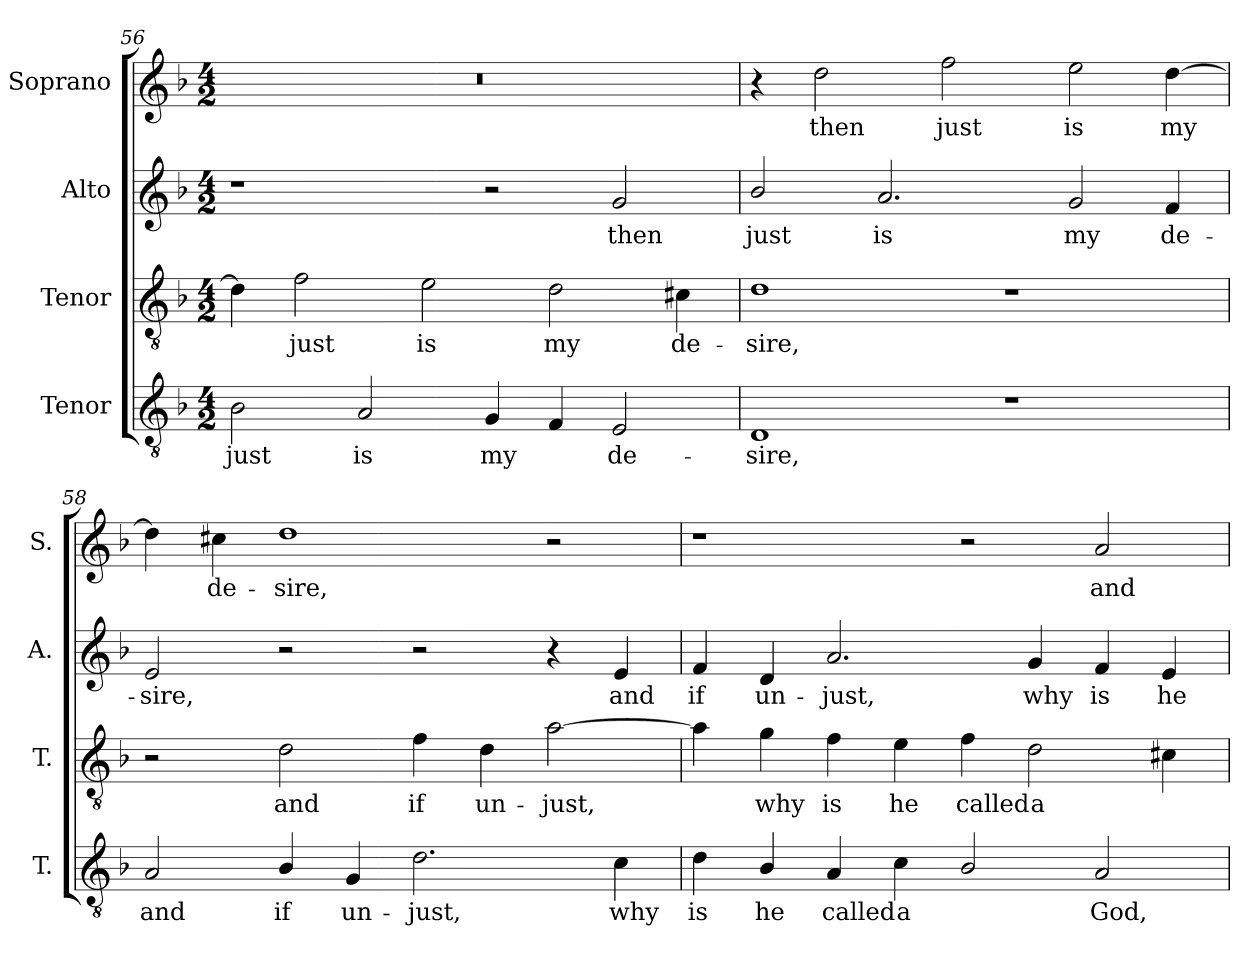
**kern	**text	**kern	**text	**kern	**text	**kern	**text
*part4	*part4	*part3	*part3	*part2	*part2	*part1	*part1
*staff4	*staff4	*staff3	*staff3	*staff2	*staff2	*staff1	*staff1
*I"Tenor	*	*I"Tenor	*	*I"Alto	*	*I"Soprano	*
*I'T.	*	*I'T.	*	*I'A.	*	*I'S.	*
*clefGv2	*	*clefGv2	*	*clefG2	*	*clefG2	*
*ITrd7c12	*	*ITrd7c12	*	*	*	*	*
*k[b-]	*	*k[b-]	*	*k[b-]	*	*k[b-]	*
*F:	*	*F:	*	*F:	*	*F:	*
*M4/2	*	*M4/2	*	*M4/2	*	*M4/2	*
=56	=56	=56	=56	=56	=56	=56	=56
!	!LO:LY:b:color=#000000	!	!	!	!	!LO:N:vis=1	!
2BB-i\	just	4Di\]	.	1r	.	0r	.
!	!	!	!LO:LY:b:color=#000000	!	!	!	!
.	.	2Fi\	just	.	.	.	.
!	!LO:LY:b:color=#000000	!	!	!	!	!	!
2AAi/	is	.	.	.	.	.	.
!	!	!	!LO:LY:b:color=#000000	!	!	!	!
.	.	2Ei\	is	.	.	.	.
!	!LO:LY:b:color=#000000	!	!	!	!	!	!
4GGi/	my	.	.	2r	.	.	.
!	!	!	!LO:LY:b:color=#000000	!	!	!	!
4FFi/	.	2Di\	my	.	.	.	.
!	!LO:LY:b:color=#000000	!	!	!	!	!	!
!	!	!	!	!	!LO:LY:b:color=#000000	!	!
2EEi/	de-	.	.	2gi/	then	.	.
!	!	!	!LO:LY:b:color=#000000	!	!	!	!
.	.	4C#Xi\	de-	.	.	.	.
!!LO:PB:g=z
=57	=57	=57	=57	=57	=57	=57	=57
!	!LO:LY:b:color=#000000	!	!	!	!	!	!
!	!	!	!LO:LY:b:color=#000000	!	!	!	!
!	!	!	!	!	!LO:LY:b:color=#000000	!	!
1DDi	-sire,	1Di	-sire,	2b-i/	just	4r	.
!	!	!	!	!	!	!	!LO:LY:b:color=#000000
.	.	.	.	.	.	2ddi\	then
!	!	!	!	!	!LO:LY:b:color=#000000	!	!
.	.	.	.	2.ai/	is	.	.
!	!	!	!	!	!	!	!LO:LY:b:color=#000000
.	.	.	.	.	.	2ffi\	just
1r	.	1r	.	.	.	.	.
!	!	!	!	!	!LO:LY:b:color=#000000	!	!
!	!	!	!	!	!	!	!LO:LY:b:color=#000000
.	.	.	.	2gi/	my	2eei\	is
!	!	!	!	!	!LO:LY:b:color=#000000	!	!
!	!	!	!	!	!	!	!LO:LY:b:color=#000000
.	.	.	.	4fi/	de-	[4ddi\	my
=58	=58	=58	=58	=58	=58	=58	=58
!	!LO:LY:b:color=#000000	!	!	!	!	!	!
!	!	!	!	!	!LO:LY:b:color=#000000	!	!
2AAi/	and	2r	.	2ei/	-sire,	4ddi\]	.
!	!	!	!	!	!	!	!LO:LY:b:color=#000000
.	.	.	.	.	.	4cc#Xi\	de-
!	!LO:LY:b:color=#000000	!	!	!	!	!	!
!	!	!	!LO:LY:b:color=#000000	!	!	!	!
!	!	!	!	!	!	!	!LO:LY:b:color=#000000
4BB-i/	if	2Di\	and	2r	.	1ddi	-sire,
!	!LO:LY:b:color=#000000	!	!	!	!	!	!
4GGi/	un-	.	.	.	.	.	.
!	!LO:LY:b:color=#000000	!	!	!	!	!	!
!	!	!	!LO:LY:b:color=#000000	!	!	!	!
2.Di\	-just,	4Fi\	if	2r	.	.	.
!	!	!	!LO:LY:b:color=#000000	!	!	!	!
.	.	4Di\	un-	.	.	.	.
!	!	!	!LO:LY:b:color=#000000	!	!	!	!
.	.	[2Ai\	-just,	4r	.	2r	.
!	!LO:LY:b:color=#000000	!	!	!	!	!	!
!	!	!	!	!	!LO:LY:b:color=#000000	!	!
4Ci\	why	.	.	4ei/	and	.	.
=59	=59	=59	=59	=59	=59	=59	=59
!	!LO:LY:b:color=#000000	!	!	!	!	!	!
!	!	!	!	!	!LO:LY:b:color=#000000	!	!
4Di\	is	4Ai\]	.	4fi/	if	1r	.
!	!LO:LY:b:color=#000000	!	!	!	!	!	!
!	!	!	!LO:LY:b:color=#000000	!	!	!	!
!	!	!	!	!	!LO:LY:b:color=#000000	!	!
4BB-i/	he	4Gi\	why	4di/	un-	.	.
!	!LO:LY:b:color=#000000	!	!	!	!	!	!
!	!	!	!LO:LY:b:color=#000000	!	!	!	!
!	!	!	!	!	!LO:LY:b:color=#000000	!	!
4AAi/	called	4Fi\	is	2.ai/	-just,	.	.
!	!LO:LY:b:color=#000000	!	!	!	!	!	!
!	!	!	!LO:LY:b:color=#000000	!	!	!	!
4Ci\	a	4Ei\	he	.	.	.	.
!	!	!	!LO:LY:b:color=#000000	!	!	!	!
2BB-i/	.	4Fi\	called	.	.	2r	.
!	!	!	!LO:LY:b:color=#000000	!	!	!	!
!	!	!	!	!	!LO:LY:b:color=#000000	!	!
.	.	2Di\	a	4gi/	why	.	.
!	!LO:LY:b:color=#000000	!	!	!	!	!	!
!	!	!	!	!	!LO:LY:b:color=#000000	!	!
!	!	!	!	!	!	!	!LO:LY:b:color=#000000
2AAi/	God,	.	.	4fi/	is	2ai/	and
!	!	!	!	!	!LO:LY:b:color=#000000	!	!
.	.	4C#Xi\	.	4ei/	he	.	.
=	=	=	=	=	=	=	=
*-	*-	*-	*-	*-	*-	*-	*-
